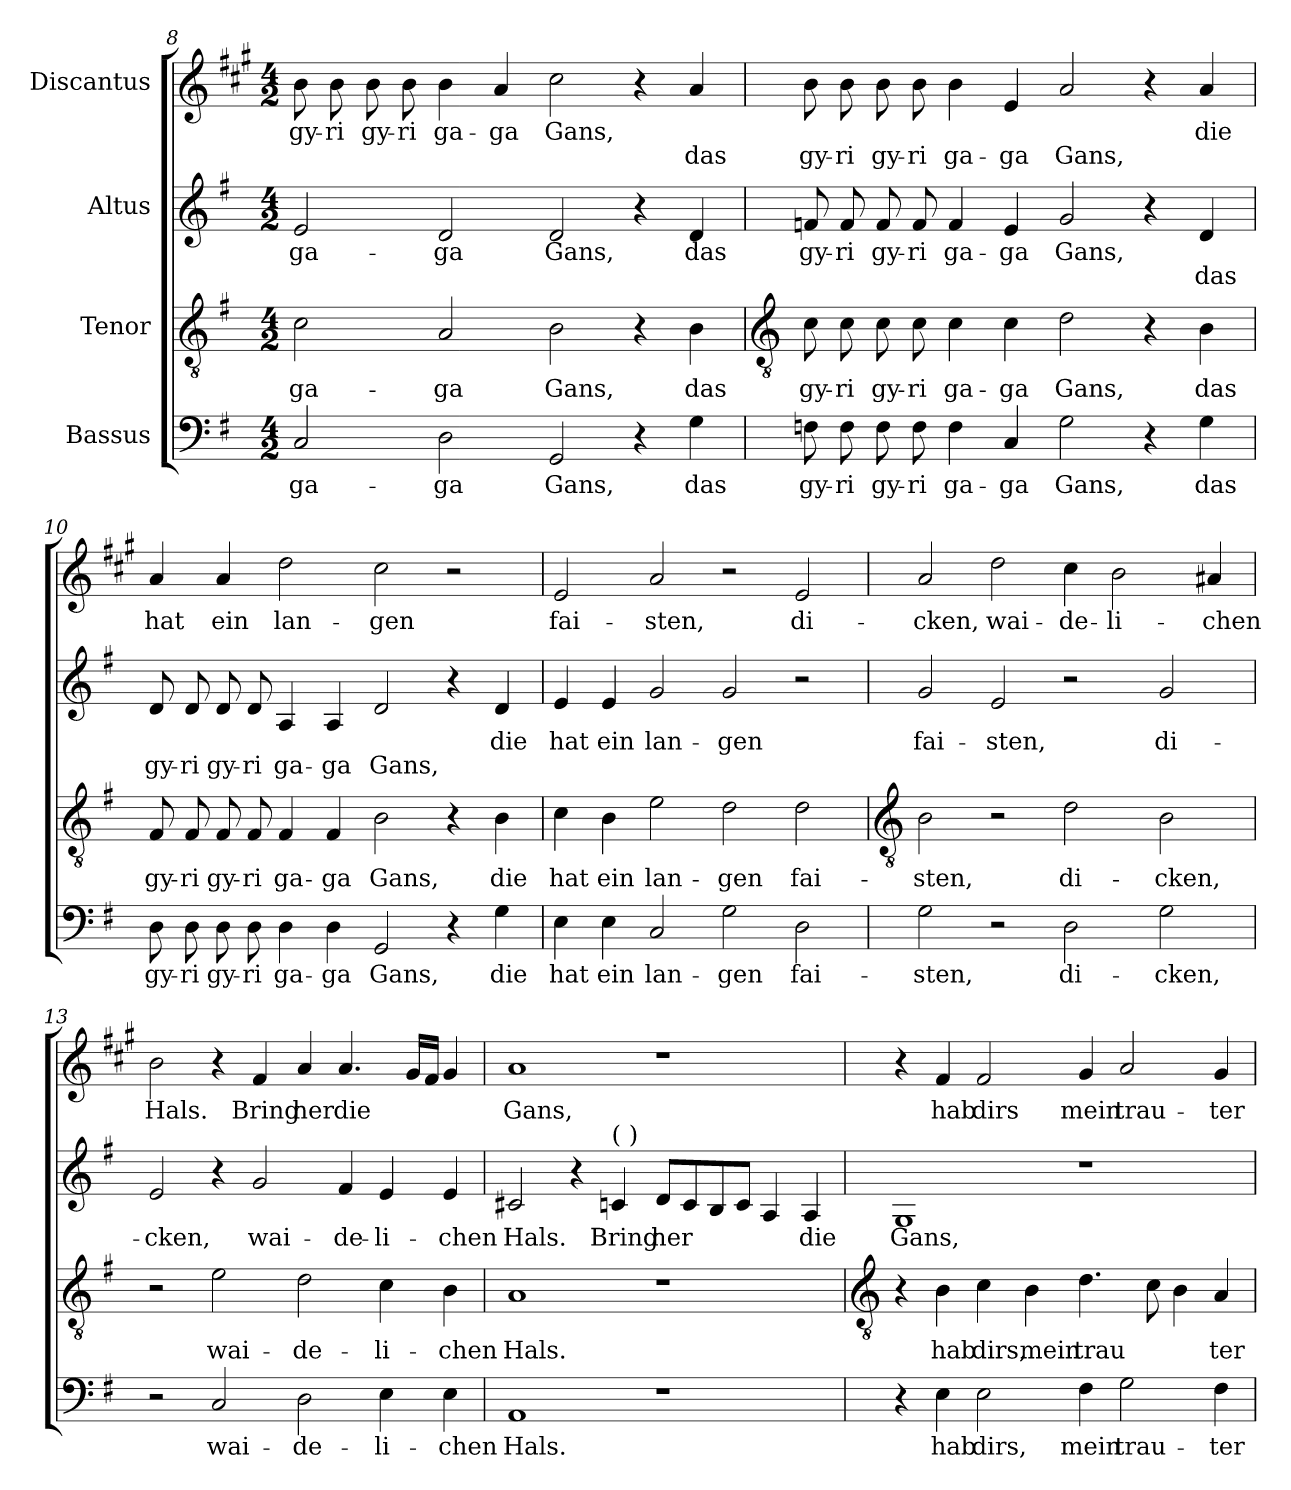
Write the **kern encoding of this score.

**kern	**text	**kern	**text	**kern	**text	**text	**kern	**text	**text
*part4	*part4	*part3	*part3	*part2	*part2	*part2	*part1	*part1	*part1
*staff4	*staff4	*staff3	*staff3	*staff2	*staff2	*staff2	*staff1	*staff1	*staff1
*I"Bassus	*	*I"Tenor	*	*I"Altus	*	*	*I"Discantus	*	*
!!LO:LB:g=z
*clefF4	*	*clefGv2	*	*clefG2	*	*	*clefG2	*	*
*	*	*	*	*	*	*	*ITrd1c2	*	*
*k[f#]	*	*k[f#]	*	*k[f#]	*	*	*k[f#]	*	*
*G:	*	*G:	*	*G:	*	*	*G:	*	*
*M4/2	*	*M4/2	*	*M4/2	*	*	*M4/2	*	*
=8	=8	=8	=8	=8	=8	=8	=8	=8	=8
!	!LO:LY:b	!	!LO:LY:b	!	!LO:LY:b	!	!	!LO:LY:b	!
2C	ga-	2c	ga-	2e	ga-	.	8a	gy-	.
!	!	!	!	!	!	!	!	!LO:LY:b	!
.	.	.	.	.	.	.	8a	-ri	.
!	!	!	!	!	!	!	!	!LO:LY:b	!
.	.	.	.	.	.	.	8a	gy-	.
!	!	!	!	!	!	!	!	!LO:LY:b	!
.	.	.	.	.	.	.	8a	-ri	.
!	!LO:LY:b	!	!LO:LY:b	!	!LO:LY:b	!	!	!LO:LY:b	!
2D	-ga	2A	-ga	2d	-ga	.	4a	ga-	.
!	!	!	!	!	!	!	!	!LO:LY:b	!
.	.	.	.	.	.	.	4g	-ga	.
!	!LO:LY:b	!	!LO:LY:b	!	!LO:LY:b	!	!	!LO:LY:b	!
2GG	Gans,	2B	Gans,	2d	Gans,	.	2b	Gans,	.
4r	.	4r	.	4r	.	.	4r	.	.
!	!LO:LY:b	!	!LO:LY:b	!	!LO:LY:b	!	!	!	!LO:LY:b
4G	das	4B	das	4d	das	.	4g	.	das
!!LO:LB:g=z
=9	=9	=9	=9	=9	=9	=9	=9	=9	=9
*	*	*clefGv2	*	*	*	*	*	*	*
!	!LO:LY:b	!	!LO:LY:b	!	!LO:LY:b	!	!	!	!LO:LY:b
8Fn	gy-	8c	gy-	8fn	gy-	.	8a	.	gy-
!	!LO:LY:b	!	!LO:LY:b	!	!LO:LY:b	!	!	!	!LO:LY:b
8F	-ri	8c	-ri	8f	-ri	.	8a	.	-ri
!	!LO:LY:b	!	!LO:LY:b	!	!LO:LY:b	!	!	!	!LO:LY:b
8F	gy-	8c	gy-	8f	gy-	.	8a	.	gy-
!	!LO:LY:b	!	!LO:LY:b	!	!LO:LY:b	!	!	!	!LO:LY:b
8F	-ri	8c	-ri	8f	-ri	.	8a	.	-ri
!	!LO:LY:b	!	!LO:LY:b	!	!LO:LY:b	!	!	!	!LO:LY:b
4F	ga-	4c	ga-	4f	ga-	.	4a	.	ga-
!	!LO:LY:b	!	!LO:LY:b	!	!LO:LY:b	!	!	!	!LO:LY:b
4C	-ga	4c	-ga	4e	-ga	.	4d	.	-ga
!	!LO:LY:b	!	!LO:LY:b	!	!LO:LY:b	!	!	!	!LO:LY:b
2G	Gans,	2d	Gans,	2g	Gans,	.	2g	.	Gans,
4r	.	4r	.	4r	.	.	4r	.	.
!	!LO:LY:b	!	!LO:LY:b	!	!	!LO:LY:b	!	!LO:LY:b	!
4G	das	4B	das	4d	.	das	4g	die	.
=10	=10	=10	=10	=10	=10	=10	=10	=10	=10
!	!LO:LY:b	!	!LO:LY:b	!	!	!LO:LY:b	!	!LO:LY:b	!
8D	gy-	8F#	gy-	8d	.	gy-	4g	hat	.
!	!LO:LY:b	!	!LO:LY:b	!	!	!LO:LY:b	!	!	!
8D	-ri	8F#	-ri	8d	.	-ri	.	.	.
!	!LO:LY:b	!	!LO:LY:b	!	!	!LO:LY:b	!	!LO:LY:b	!
8D	gy-	8F#	gy-	8d	.	gy-	4g	ein	.
!	!LO:LY:b	!	!LO:LY:b	!	!	!LO:LY:b	!	!	!
8D	-ri	8F#	-ri	8d	.	-ri	.	.	.
!	!LO:LY:b	!	!LO:LY:b	!	!	!LO:LY:b	!	!LO:LY:b	!
4D	ga-	4F#	ga-	4A	.	ga-	2cc	lan-	.
!	!LO:LY:b	!	!LO:LY:b	!	!	!LO:LY:b	!	!	!
4D	-ga	4F#	-ga	4A	.	-ga	.	.	.
!	!LO:LY:b	!	!LO:LY:b	!	!	!LO:LY:b	!	!LO:LY:b	!
2GG	Gans,	2B	Gans,	2d	.	Gans,	2b	-gen	.
4r	.	4r	.	4r	.	.	2r	.	.
!	!LO:LY:b	!	!LO:LY:b	!	!LO:LY:b	!	!	!	!
4G	die	4B	die	4d	die	.	.	.	.
!!LO:LB:g=z
=11	=11	=11	=11	=11	=11	=11	=11	=11	=11
!	!LO:LY:b	!	!LO:LY:b	!	!LO:LY:b	!	!	!LO:LY:b	!
4E	hat	4c	hat	4e	hat	.	2d	fai-	.
!	!LO:LY:b	!	!LO:LY:b	!	!LO:LY:b	!	!	!	!
4E	ein	4B	ein	4e	ein	.	.	.	.
!	!LO:LY:b	!	!LO:LY:b	!	!LO:LY:b	!	!	!LO:LY:b	!
2C	lan-	2e	lan-	2g	lan-	.	2g	-sten,	.
!	!LO:LY:b	!	!LO:LY:b	!	!LO:LY:b	!	!	!	!
2G	-gen	2d	-gen	2g	-gen	.	2r	.	.
!	!LO:LY:b	!	!LO:LY:b	!	!	!	!	!LO:LY:b	!
2D	fai-	2d	fai-	2r	.	.	2d	di-	.
!!LO:LB:g=z
=12	=12	=12	=12	=12	=12	=12	=12	=12	=12
*	*	*clefGv2	*	*	*	*	*	*	*
!	!LO:LY:b	!	!LO:LY:b	!	!LO:LY:b	!	!	!LO:LY:b	!
2G	-sten,	2B	-sten,	2g	fai-	.	2g	-cken,	.
!	!	!	!	!	!LO:LY:b	!	!	!LO:LY:b	!
2r	.	2r	.	2e	-sten,	.	2cc	wai-	.
!	!LO:LY:b	!	!LO:LY:b	!	!	!	!	!LO:LY:b	!
2D	di-	2d	di-	2r	.	.	4b	-de-	.
!	!	!	!	!	!	!	!	!LO:LY:b	!
.	.	.	.	.	.	.	2a	-li-	.
!	!LO:LY:b	!	!LO:LY:b	!	!LO:LY:b	!	!	!	!
2G	-cken,	2B	-cken,	2g	di-	.	.	.	.
!	!	!	!	!	!	!	!	!LO:LY:b	!
.	.	.	.	.	.	.	4g#X	-chen	.
=13	=13	=13	=13	=13	=13	=13	=13	=13	=13
!	!	!	!	!	!LO:LY:b	!	!	!LO:LY:b	!
2r	.	2r	.	2e	-cken,	.	2a	Hals.	.
!	!LO:LY:b	!	!LO:LY:b	!	!	!	!	!	!
2C	wai-	2e	wai-	4r	.	.	4r	.	.
!	!	!	!	!	!LO:LY:b	!	!	!LO:LY:b	!
.	.	.	.	2g	wai-	.	4e	Bring	.
!	!LO:LY:b	!	!LO:LY:b	!	!	!	!	!LO:LY:b	!
2D	-de-	2d	-de-	.	.	.	4g	her	.
!	!	!	!	!	!LO:LY:b	!	!	!LO:LY:b	!
.	.	.	.	4f#	-de-	.	4.g	die	.
!	!LO:LY:b	!	!LO:LY:b	!	!LO:LY:b	!	!	!	!
4E	-li-	4c	-li-	4e	-li-	.	.	.	.
.	.	.	.	.	.	.	16f#LL	.	.
.	.	.	.	.	.	.	16eJJ	.	.
!	!LO:LY:b	!	!LO:LY:b	!	!LO:LY:b	!	!	!	!
4E	-chen	4B	-chen	4e	-chen	.	4f#	.	.
!!LO:LB:g=z
=14	=14	=14	=14	=14	=14	=14	=14	=14	=14
!	!LO:LY:b	!	!LO:LY:b	!	!LO:LY:b	!	!	!LO:LY:b	!
1AA	Hals.	1A	Hals.	2c#X	Hals.	.	1g	Gans,	.
.	.	.	.	4r	.	.	.	.	.
!	!	!	!	!LO:TX:a:t=(  )	!	!	!	!	!
!	!	!	!	!	!LO:LY:b	!	!	!	!
.	.	.	.	4c	Bring	.	.	.	.
!	!	!	!	!	!LO:LY:b	!	!	!	!
1r	.	1r	.	8dL	her	.	1r	.	.
.	.	.	.	8c	.	.	.	.	.
.	.	.	.	8B	.	.	.	.	.
.	.	.	.	8cJ	.	.	.	.	.
.	.	.	.	4A	.	.	.	.	.
!	!	!	!	!	!LO:LY:b	!	!	!	!
.	.	.	.	4A	die	.	.	.	.
!!LO:LB:g=z
=15	=15	=15	=15	=15	=15	=15	=15	=15	=15
*	*	*clefGv2	*	*	*	*	*	*	*
!	!	!	!	!	!LO:LY:b	!	!	!	!
4r	.	4r	.	1G	Gans,	.	4r	.	.
!	!LO:LY:b	!	!LO:LY:b	!	!	!	!	!LO:LY:b	!
4E	hab	4B	hab	.	.	.	4e	hab	.
!	!LO:LY:b	!	!LO:LY:b	!	!	!	!	!LO:LY:b	!
2E	dirs,	4c	dirs,	.	.	.	2e	dirs	.
!	!	!	!LO:LY:b	!	!	!	!	!	!
.	.	4B	mein	.	.	.	.	.	.
!	!LO:LY:b	!	!LO:LY:b	!	!	!	!	!LO:LY:b	!
4F#	mein	4.d	trau-	1r	.	.	4f#	mein	.
!	!LO:LY:b	!	!	!	!	!	!	!LO:LY:b	!
2G	trau-	.	.	.	.	.	2g	trau-	.
.	.	8c	.	.	.	.	.	.	.
!	!	!	!LO:LY:b	!	!	!	!	!	!
.	.	4B	--	.	.	.	.	.	.
!	!LO:LY:b	!	!LO:LY:b	!	!	!	!	!LO:LY:b	!
4F#	-ter	4A	ter	.	.	.	4f#	-ter	.
=	=	=	=	=	=	=	=	=	=
*-	*-	*-	*-	*-	*-	*-	*-	*-	*-
